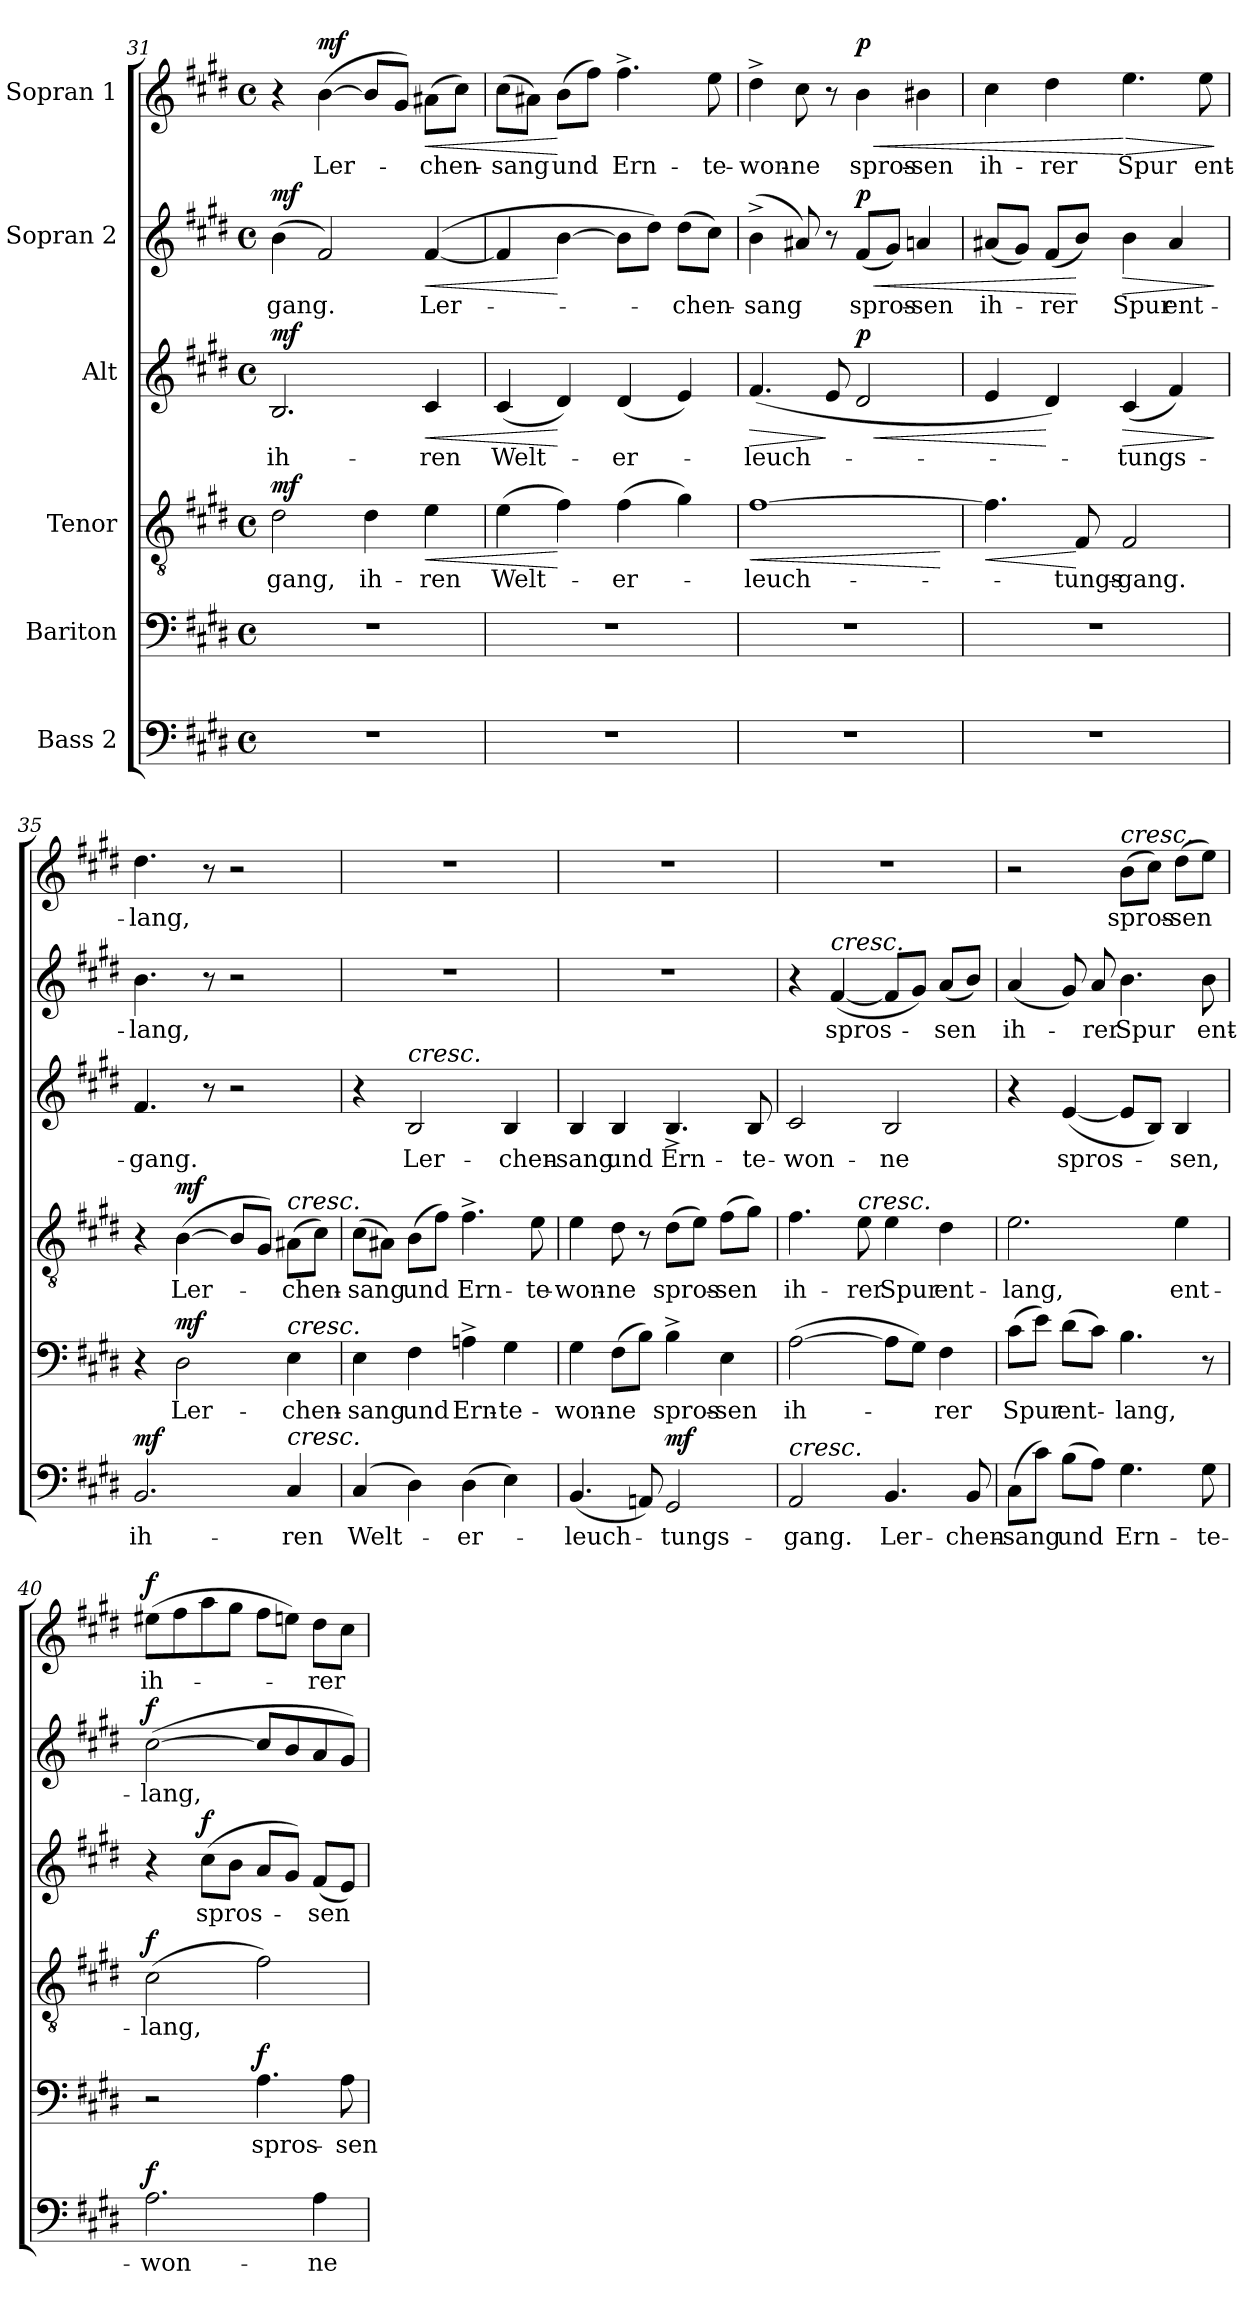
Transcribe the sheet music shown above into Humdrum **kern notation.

**kern	**text	**dynam	**kern	**text	**dynam	**kern	**text	**dynam	**kern	**text	**dynam	**kern	**text	**dynam	**kern	**text	**dynam
*part6	*part6	*part6	*part5	*part5	*part5	*part4	*part4	*part4	*part3	*part3	*part3	*part2	*part2	*part2	*part1	*part1	*part1
*staff6	*staff6	*staff6	*staff5	*staff5	*staff5	*staff4	*staff4	*staff4	*staff3	*staff3	*staff3	*staff2	*staff2	*staff2	*staff1	*staff1	*staff1
*I"Bass 2	*	*	*I"Bariton	*	*	*I"Tenor	*	*	*I"Alt	*	*	*I"Sopran 2	*	*	*I"Sopran 1	*	*
*clefF4	*	*	*clefF4	*	*	*clefGv2	*	*	*clefG2	*	*	*clefG2	*	*	*clefG2	*	*
*k[f#c#g#d#]	*	*	*k[f#c#g#d#]	*	*	*k[f#c#g#d#]	*	*	*k[f#c#g#d#]	*	*	*k[f#c#g#d#]	*	*	*k[f#c#g#d#]	*	*
*M4/4	*	*	*M4/4	*	*	*M4/4	*	*	*M4/4	*	*	*M4/4	*	*	*M4/4	*	*
*met(c)	*	*	*met(c)	*	*	*met(c)	*	*	*met(c)	*	*	*met(c)	*	*	*met(c)	*	*
=31	=31	=31	=31	=31	=31	=31	=31	=31	=31	=31	=31	=31	=31	=31	=31	=31	=31
!	!	!	!	!	!	!	!LO:LY:b	!LO:DY:a	!	!LO:LY:b	!LO:DY:a	!	!LO:LY:b	!LO:DY:a	!	!	!
1r	.	.	1r	.	.	2d#\	-gang,	mf	2.B/	ih-	mf	(>4b\	-gang.	mf	4r	.	.
!	!	!	!	!	!	!	!	!	!	!	!	!	!	!	!	!LO:LY:b	!LO:DY:a
.	.	.	.	.	.	.	.	.	.	.	.	2f#/)	.	.	(>[4b\	Ler-	mf
!	!	!	!	!	!	!	!LO:LY:b	!	!	!	!	!	!	!	!	!	!
.	.	.	.	.	.	4d#\	ih-	.	.	.	.	.	.	.	8b/L]	.	.
.	.	.	.	.	.	.	.	.	.	.	.	.	.	.	8g#/J)	.	.
!	!	!	!	!	!	!	!LO:LY:b	!LO:HP:b	!	!LO:LY:b	!LO:HP:b	!	!LO:LY:b	!LO:HP:b	!	!LO:LY:b	!LO:HP:b
.	.	.	.	.	.	4e\	-ren	<	4c#/	-ren	<	(>[4f#/	Ler-	<	(>8a#X\L	-chen-	<
.	.	.	.	.	.	.	.	.	.	.	.	.	.	.	8cc#\J)	.	.
=32	=32	=32	=32	=32	=32	=32	=32	=32	=32	=32	=32	=32	=32	=32	=32	=32	=32
!	!	!	!	!	!	!	!LO:LY:b	!	!	!LO:LY:b	!	!	!	!	!	!LO:LY:b	!
1r	.	.	1r	.	.	(>4e\	Welt-	.	(<4c#/	Welt-	.	4f#/]	.	.	(>8cc#\L	-sang	.
.	.	.	.	.	.	.	.	.	.	.	.	.	.	.	8a#X\J)	.	.
!	!	!	!	!	!	!	!	!	!	!	!	!	!	!	!	!LO:LY:b	!
.	.	.	.	.	.	4f#\)	.	[	4d#/)	.	[	[4b\	.	[	(>8b\L	und	[
.	.	.	.	.	.	.	.	.	.	.	.	.	.	.	8ff#\J)	.	.
!	!	!	!	!	!	!	!LO:LY:b	!	!	!LO:LY:b	!	!	!	!	!	!LO:LY:b	!
.	.	.	.	.	.	(>4f#\	-er-	.	(<4d#/	-er-	.	8b\L]	.	.	4.ff#^\	Ern-	.
.	.	.	.	.	.	.	.	.	.	.	.	8dd#\J)	.	.	.	.	.
!	!	!	!	!	!	!	!	!	!	!	!	!	!LO:LY:b	!	!	!	!
.	.	.	.	.	.	4g#\)	.	.	4e/)	.	.	(>8dd#\L	-chen-	.	.	.	.
!	!	!	!	!	!	!	!	!	!	!	!	!	!	!	!	!LO:LY:b	!
.	.	.	.	.	.	.	.	.	.	.	.	8cc#\J)	.	.	8ee\	-te-	.
!!LO:PB:g=z
=33	=33	=33	=33	=33	=33	=33	=33	=33	=33	=33	=33	=33	=33	=33	=33	=33	=33
!	!	!	!	!	!	!	!LO:LY:b	!LO:HP:b	!	!LO:LY:b	!LO:HP:b	!	!LO:LY:b	!	!	!LO:LY:b	!
1r	.	.	1r	.	.	[1f#	-leuch-	<	(<4.f#/	-leuch-	>	(>4b^\	-sang	.	4dd#^\	-won-	.
!	!	!	!	!	!	!	!	!	!	!	!	!	!	!	!	!LO:LY:b	!
.	.	.	.	.	.	.	.	.	.	.	.	8a#X/)	.	.	8cc#\	-ne	.
.	.	.	.	.	.	.	.	.	8e/	.	]	8r	.	.	8r	.	.
!	!	!	!	!	!	!	!	!	!	!	!LO:HP:b	!	!LO:LY:b	!LO:HP:b	!	!LO:LY:b	!LO:HP:b
!	!	!	!	!	!	!	!	!	!	!	!LO:DY:n=1:a	!	!	!LO:DY:n=1:a	!	!	!LO:DY:n=1:a
.	.	.	.	.	.	.	.	.	2d#/	.	< p	(<8f#/L	spros-	< p	4b\	spros-	< p
.	.	.	.	.	.	.	.	.	.	.	.	8g#/J)	.	.	.	.	.
!	!	!	!	!	!	!	!	!	!	!	!	!	!LO:LY:b	!	!	!LO:LY:b	!
.	.	.	.	.	.	.	.	.	.	.	.	4an/	-sen	.	4b#X\	-sen	.
.	.	.	.	.	.	.	.	[	.	.	.	.	.	.	.	.	.
=34	=34	=34	=34	=34	=34	=34	=34	=34	=34	=34	=34	=34	=34	=34	=34	=34	=34
!	!	!	!	!	!	!	!	!LO:HP:b	!	!	!	!	!LO:LY:b	!	!	!LO:LY:b	!
1r	.	.	1r	.	.	4.f#\]	.	<	4e/	.	.	(<8a#X/L	ih-	.	4cc#\	ih-	.
.	.	.	.	.	.	.	.	.	.	.	.	8g#/J)	.	.	.	.	.
!	!	!	!	!	!	!	!	!	!	!	!	!	!LO:LY:b	!	!	!LO:LY:b	!
.	.	.	.	.	.	.	.	.	4d#/)	.	[	(<8f#/L	-rer	.	4dd#\	-rer	.
!	!	!	!	!	!	!	!LO:LY:b	!	!	!	!	!	!	!	!	!	!
.	.	.	.	.	.	8F#/	-tungs-	[	.	.	.	8b/J)	.	[	.	.	.
!	!	!	!	!	!	!	!LO:LY:b	!	!	!LO:LY:b	!LO:HP:b	!	!LO:LY:b	!LO:HP:b	!	!LO:LY:b	!LO:HP:n=1:b
.	.	.	.	.	.	2F#/	-gang.	.	(<4c#/	-tungs-	>	4b\	Spur	>	4.ee\	Spur	[ >
!	!	!	!	!	!	!	!	!	!	!	!	!	!LO:LY:b	!	!	!	!
.	.	.	.	.	.	.	.	.	4f#/)	.	.	4a#/	ent-	.	.	.	.
!	!	!	!	!	!	!	!	!	!	!	!	!	!	!	!	!LO:LY:b	!
.	.	.	.	.	.	.	.	.	.	.	.	.	.	.	8ee\	ent-	.
.	.	.	.	.	.	.	.	.	.	.	]	.	.	]	.	.	]
=35	=35	=35	=35	=35	=35	=35	=35	=35	=35	=35	=35	=35	=35	=35	=35	=35	=35
!	!LO:LY:b	!LO:DY:a	!	!	!	!	!	!	!	!LO:LY:b	!	!	!LO:LY:b	!	!	!LO:LY:b	!
2.BB/	ih-	mf	4r	.	.	4r	.	.	4.f#/	-gang.	.	4.b\	-lang,	.	4.dd#\	-lang,	.
!	!	!	!	!LO:LY:b	!LO:DY:a	!	!LO:LY:b	!LO:DY:a	!	!	!	!	!	!	!	!	!
.	.	.	2D#\	Ler-	mf	(>[4B\	Ler-	mf	.	.	.	.	.	.	.	.	.
.	.	.	.	.	.	.	.	.	8r	.	.	8r	.	.	8r	.	.
.	.	.	.	.	.	8B/L]	.	.	2r	.	.	2r	.	.	2r	.	.
.	.	.	.	.	.	8G#/J)	.	.	.	.	.	.	.	.	.	.	.
!	!	!	!	!	!	!LO:TX:a:i:t=cresc.	!	!	!	!	!	!	!	!	!	!	!
!	!	!	!LO:TX:a:i:t=cresc.	!	!	!	!	!	!	!	!	!	!	!	!	!	!
!LO:TX:a:i:t=cresc.	!	!	!	!	!	!	!	!	!	!	!	!	!	!	!	!	!
!	!LO:LY:b	!	!	!LO:LY:b	!	!	!LO:LY:b	!	!	!	!	!	!	!	!	!	!
4C#/	-ren	.	4E\	-chen-	.	(>8A#X\L	-chen-	.	.	.	.	.	.	.	.	.	.
.	.	.	.	.	.	8c#\J)	.	.	.	.	.	.	.	.	.	.	.
!!LO:LB:g=z
=36	=36	=36	=36	=36	=36	=36	=36	=36	=36	=36	=36	=36	=36	=36	=36	=36	=36
!	!LO:LY:b	!	!	!LO:LY:b	!	!	!LO:LY:b	!	!	!	!	!	!	!	!	!	!
(>4C#/	Welt-	.	4E\	-sang	.	(>8c#\L	-sang	.	4r	.	.	1r	.	.	1r	.	.
.	.	.	.	.	.	8A#X\J)	.	.	.	.	.	.	.	.	.	.	.
!	!	!	!	!	!	!	!	!	!LO:TX:a:i:t=cresc.	!	!	!	!	!	!	!	!
!	!	!	!	!LO:LY:b	!	!	!LO:LY:b	!	!	!LO:LY:b	!	!	!	!	!	!	!
4D#\)	.	.	4F#\	und	.	(>8B\L	und	.	2B/	Ler-	.	.	.	.	.	.	.
.	.	.	.	.	.	8f#\J)	.	.	.	.	.	.	.	.	.	.	.
!	!LO:LY:b	!	!	!LO:LY:b	!	!	!LO:LY:b	!	!	!	!	!	!	!	!	!	!
(>4D#\	-er-	.	4An^\	Ern-	.	4.f#^\	Ern-	.	.	.	.	.	.	.	.	.	.
!	!	!	!	!LO:LY:b	!	!	!	!	!	!LO:LY:b	!	!	!	!	!	!	!
4E\)	.	.	4G#\	-te-	.	.	.	.	4B/	-chen-	.	.	.	.	.	.	.
!	!	!	!	!	!	!	!LO:LY:b	!	!	!	!	!	!	!	!	!	!
.	.	.	.	.	.	8e\	-te-	.	.	.	.	.	.	.	.	.	.
=37	=37	=37	=37	=37	=37	=37	=37	=37	=37	=37	=37	=37	=37	=37	=37	=37	=37
!	!LO:LY:b	!	!	!LO:LY:b	!	!	!LO:LY:b	!	!	!LO:LY:b	!	!	!	!	!	!	!
(<4.BB/	-leuch-	.	4G#\	-won-	.	4e\	-won-	.	4B/	-sang	.	1r	.	.	1r	.	.
!	!	!	!	!LO:LY:b	!	!	!LO:LY:b	!	!	!LO:LY:b	!	!	!	!	!	!	!
.	.	.	(>8F#\L	-ne	.	8d#\	-ne	.	4B/	und	.	.	.	.	.	.	.
8AAn/)	.	.	8B\J)	.	.	8r	.	.	.	.	.	.	.	.	.	.	.
!	!LO:LY:b	!LO:DY:a	!	!LO:LY:b	!	!	!LO:LY:b	!	!	!LO:LY:b	!	!	!	!	!	!	!
2GG#/	-tungs-	mf	4B^\	spros-	.	(>8d#\L	spros-	.	4.B^/	Ern-	.	.	.	.	.	.	.
.	.	.	.	.	.	8e\J)	.	.	.	.	.	.	.	.	.	.	.
!	!	!	!	!LO:LY:b	!	!	!LO:LY:b	!	!	!	!	!	!	!	!	!	!
.	.	.	4E\	-sen	.	(>8f#\L	-sen	.	.	.	.	.	.	.	.	.	.
!	!	!	!	!	!	!	!	!	!	!LO:LY:b	!	!	!	!	!	!	!
.	.	.	.	.	.	8g#\J)	.	.	8B/	-te-	.	.	.	.	.	.	.
=38	=38	=38	=38	=38	=38	=38	=38	=38	=38	=38	=38	=38	=38	=38	=38	=38	=38
!LO:TX:a:i:t=cresc.	!	!	!	!	!	!	!	!	!	!	!	!	!	!	!	!	!
!	!LO:LY:b	!	!	!LO:LY:b	!	!	!LO:LY:b	!	!	!LO:LY:b	!	!	!	!	!	!	!
2AA/	-gang.	.	(>[2A\	ih-	.	4.f#\	ih-	.	2c#/	-won-	.	4r	.	.	1r	.	.
!	!	!	!	!	!	!	!	!	!	!	!	!LO:TX:a:i:t=cresc.	!	!	!	!	!
!	!	!	!	!	!	!	!	!	!	!	!	!	!LO:LY:b	!	!	!	!
.	.	.	.	.	.	.	.	.	.	.	.	(<[4f#/	spros-	.	.	.	.
!	!	!	!	!	!	!LO:TX:a:i:t=cresc.	!	!	!	!	!	!	!	!	!	!	!
!	!	!	!	!	!	!	!LO:LY:b	!	!	!	!	!	!	!	!	!	!
.	.	.	.	.	.	8e\	-rer	.	.	.	.	.	.	.	.	.	.
!	!LO:LY:b	!	!	!	!	!	!LO:LY:b	!	!	!LO:LY:b	!	!	!	!	!	!	!
4.BB/	Ler-	.	8A\L]	.	.	4e\	Spur	.	2B/	-ne	.	8f#/L]	.	.	.	.	.
.	.	.	8G#\J)	.	.	.	.	.	.	.	.	8g#/J)	.	.	.	.	.
!	!	!	!	!LO:LY:b	!	!	!LO:LY:b	!	!	!	!	!	!LO:LY:b	!	!	!	!
.	.	.	4F#\	-rer	.	4d#\	ent-	.	.	.	.	(<8a/L	-sen	.	.	.	.
!	!LO:LY:b	!	!	!	!	!	!	!	!	!	!	!	!	!	!	!	!
8BB/	-chen-	.	.	.	.	.	.	.	.	.	.	8b/J)	.	.	.	.	.
!!LO:PB:g=z
=39	=39	=39	=39	=39	=39	=39	=39	=39	=39	=39	=39	=39	=39	=39	=39	=39	=39
!	!LO:LY:b	!	!	!LO:LY:b	!	!	!LO:LY:b	!	!	!	!	!	!LO:LY:b	!	!	!	!
(>8C#\L	-sang	.	(>8c#\L	Spur	.	2.e\	-lang,	.	4r	.	.	(<4a/	ih-	.	2r	.	.
8c#\J)	.	.	8e\J)	.	.	.	.	.	.	.	.	.	.	.	.	.	.
!	!LO:LY:b	!	!	!LO:LY:b	!	!	!	!	!	!LO:LY:b	!	!	!	!	!	!	!
(>8B\L	und	.	(>8d#\L	ent-	.	.	.	.	(<[4e/	spros-	.	8g#/)	.	.	.	.	.
!	!	!	!	!	!	!	!	!	!	!	!	!	!LO:LY:b	!	!	!	!
8A\J)	.	.	8c#\J)	.	.	.	.	.	.	.	.	8a/	-rer	.	.	.	.
!	!	!	!	!	!	!	!	!	!	!	!	!	!	!	!LO:TX:a:i:t=cresc.	!	!
!	!LO:LY:b	!	!	!LO:LY:b	!	!	!	!	!	!	!	!	!LO:LY:b	!	!	!LO:LY:b	!
4.G#\	Ern-	.	4.B\	-lang,	.	.	.	.	8e/L]	.	.	4.b\	Spur	.	(>8b\L	spros-	.
.	.	.	.	.	.	.	.	.	8B/J)	.	.	.	.	.	8cc#\J)	.	.
!	!	!	!	!	!	!	!LO:LY:b	!	!	!LO:LY:b	!	!	!	!	!	!LO:LY:b	!
.	.	.	.	.	.	4e\	ent-	.	4B/	-sen,	.	.	.	.	(>8dd#\L	-sen	.
!	!LO:LY:b	!	!	!	!	!	!	!	!	!	!	!	!LO:LY:b	!	!	!	!
8G#\	-te-	.	8r	.	.	.	.	.	.	.	.	8b\	ent-	.	8ee\J)	.	.
=40	=40	=40	=40	=40	=40	=40	=40	=40	=40	=40	=40	=40	=40	=40	=40	=40	=40
!	!LO:LY:b	!LO:DY:a	!	!	!	!	!LO:LY:b	!LO:DY:a	!	!	!	!	!LO:LY:b	!LO:DY:a	!	!LO:LY:b	!LO:DY:a
2.A\	-won-	f	2r	.	.	(>2c#\	-lang,	f	4r	.	.	(>[2cc#\	-lang,	f	(>8ee#X\L	ih-	f
.	.	.	.	.	.	.	.	.	.	.	.	.	.	.	8ff#\	.	.
!	!	!	!	!	!	!	!	!	!	!LO:LY:b	!LO:DY:a	!	!	!	!	!	!
.	.	.	.	.	.	.	.	.	(>8cc#\L	spros-	f	.	.	.	8aa\	.	.
.	.	.	.	.	.	.	.	.	8b\J	.	.	.	.	.	8gg#\J	.	.
!	!	!	!	!LO:LY:b	!LO:DY:a	!	!	!	!	!	!	!	!	!	!	!	!
.	.	.	4.A\	spros-	f	2f#\)	.	.	8a/L	.	.	8cc#/L]	.	.	8ff#\L	.	.
.	.	.	.	.	.	.	.	.	8g#/J)	.	.	8b/	.	.	8een\J)	.	.
!	!LO:LY:b	!	!	!	!	!	!	!	!	!LO:LY:b	!	!	!	!	!	!LO:LY:b	!
4A\	-ne	.	.	.	.	.	.	.	(<8f#/L	-sen	.	8a/	.	.	8dd#\L	-rer	.
!	!	!	!	!LO:LY:b	!	!	!	!	!	!	!	!	!	!	!	!	!
.	.	.	8A\	-sen	.	.	.	.	8e/J)	.	.	8g#/J)	.	.	8cc#\J	.	.
=	=	=	=	=	=	=	=	=	=	=	=	=	=	=	=	=	=
*-	*-	*-	*-	*-	*-	*-	*-	*-	*-	*-	*-	*-	*-	*-	*-	*-	*-
